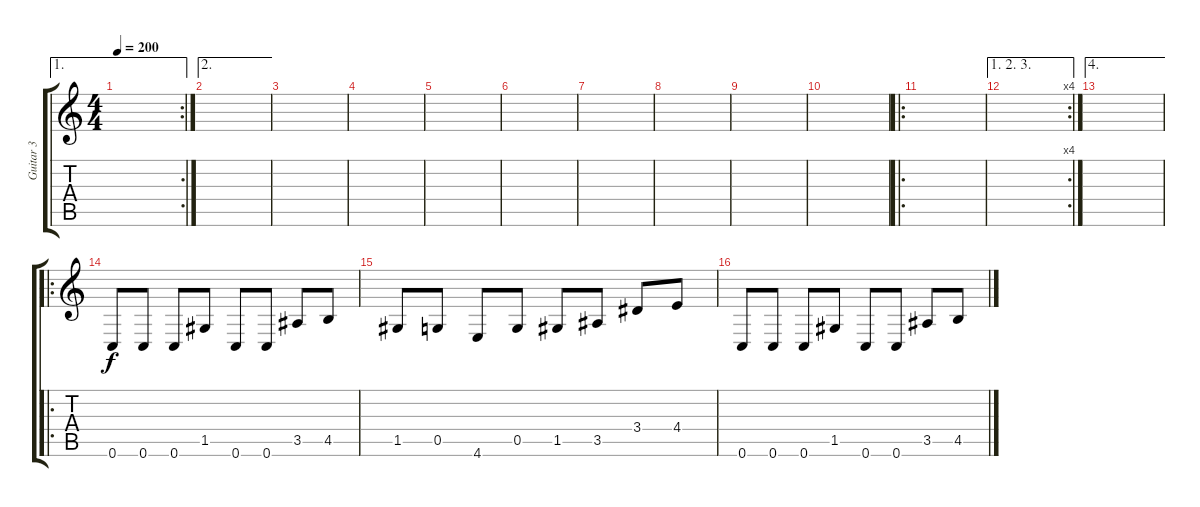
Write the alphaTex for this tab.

\track ("Guitar 3" "Guitar 3") {instrument distortionguitar}
\staff {score tabs}
\tuning (D4 A3 F3 C3 G2 C2) {hide}
\ae 1
\rc 2
\ts (4 4)
\tempo 200
\clef g2
\ks c
|
\ae 2
|
|
|
|
|
|
|
|
|
\ro
|
\ae (1 2 3)
\rc 4
|
\ae 4
|
\ro
0.6.8{instrument distortionguitar} 0.6.8 0.6.8 1.5.8 0.6.8 0.6.8 3.5.8 4.5.8 |
1.5.8 0.5.8 4.6.8 0.5.8 1.5.8 3.5.8 3.4.8 4.4.8 |
0.6.8 0.6.8 0.6.8 1.5.8 0.6.8 0.6.8 3.5.8 4.5.8
